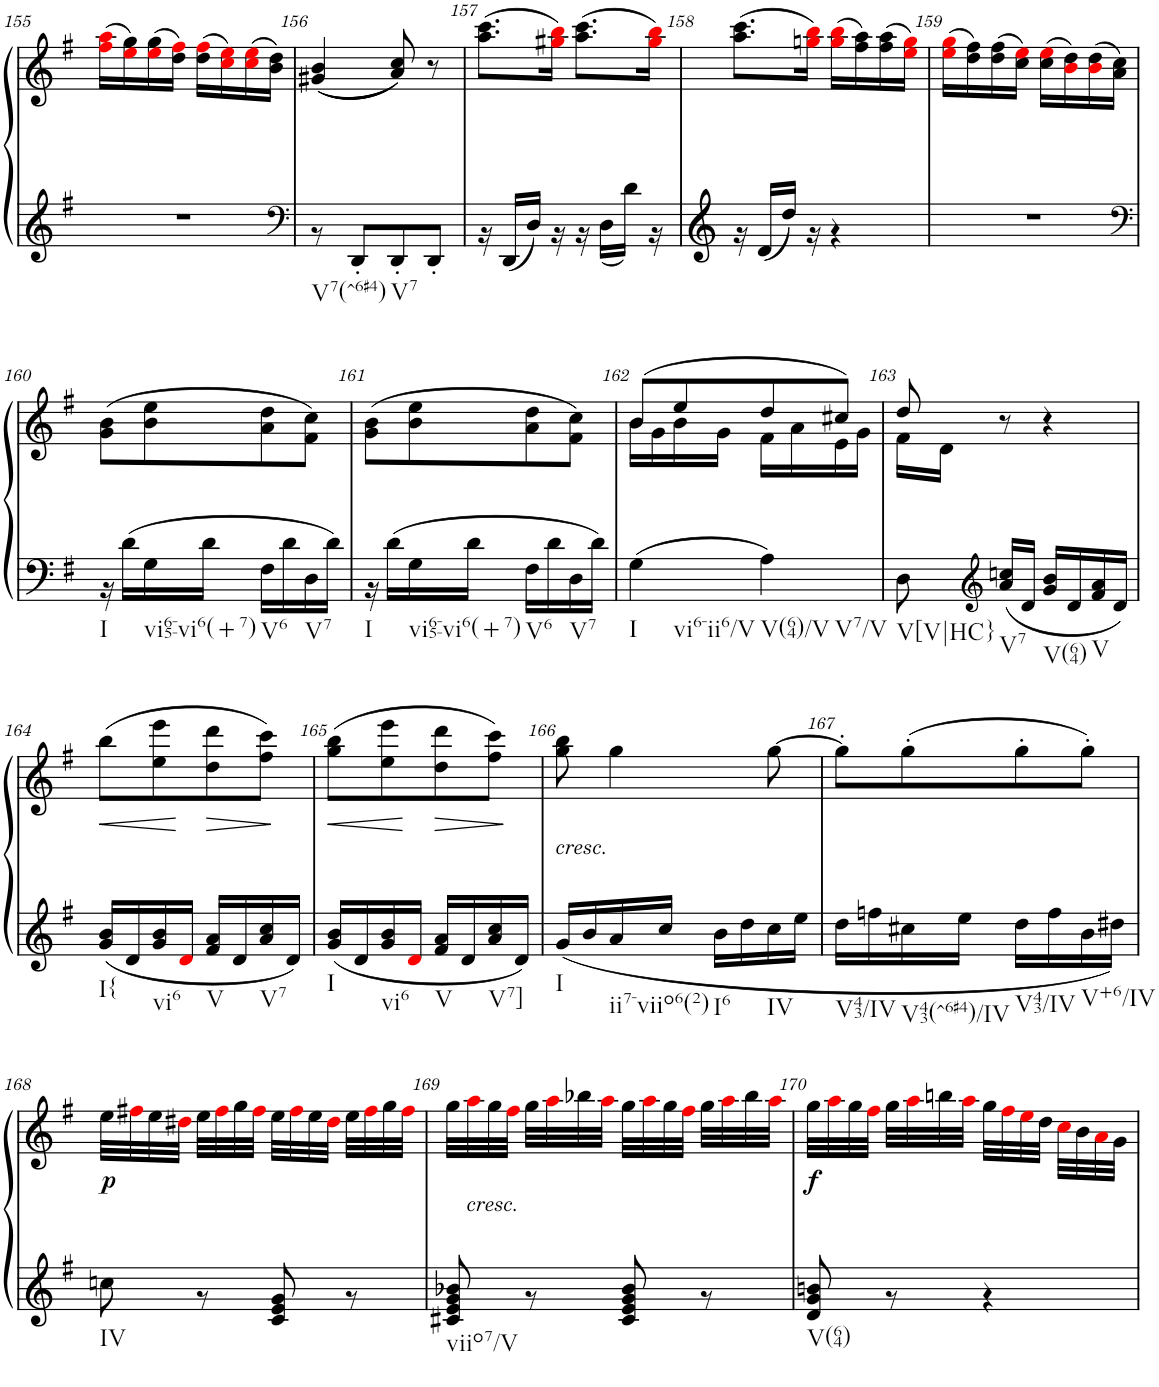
**kern	**kern	**dynam
*part1	*part1	*part1
*staff2	*staff1	*staff1/2
*I"Piano	*	*
*I'Pno	*	*
!!LO:PB:g=z
*clefG2	*clefG2	*
*k[f#]	*k[f#]	*
*G:	*G:	*
*M2/4	*M2/4	*
=155	=155	=155
2r	(16ff#i\ 16aai\LL	.
.	16eei\ 16gg\)	.
.	(16eei\ 16gg\	.
.	16dd\ 16ff#i\JJ)	.
.	(16dd\ 16ff#i\LL	.
.	16cci\ 16eei\)	.
.	(16cci\ 16eei\	.
.	16b\ 16dd\JJ)	.
=156	=156	=156
*clefF4	*	*
*^	*	*
!LO:TX:b:t=V7(^6#4)	!	!	!
!LO:TX:b:t=V7	!	!	!
2ryy	8r	((4g#X/ 4b/	.
.	8DD'</L	.	.
.	8DD'</	8a/ 8cc/))	.
.	8DD'</J	8r	.
=157	=157	=157	=157
2ryy	16r	(8.aa\ 8.ccc\L	.
.	16DD/LL	.	.
.	16D/JJ	.	.
.	16r	16gg#Xi\ 16bbi\Jk)	.
.	16r	(8.aa\ 8.ccc\L	.
.	16D\LL	.	.
.	16d\JJ	.	.
.	16r	16gg#i\ 16bbi\Jk)	.
=158	=158	=158	=158
2ryy	16r	(8.aa\ 8.ccc\L	.
.	16d/LL	.	.
.	16dd/JJ	.	.
.	16r	16ggni\ 16bbi\Jk)	.
.	4r	(16ggi\ 16bbi\LL	.
.	.	16ff#\ 16aa\)	.
.	.	(16ff#\ 16aa\	.
.	.	16eei\ 16ggi\JJ)	.
*v	*v	*	*
=159	=159	=159
2r	(16eei\ 16ggi\LL	.
.	16dd\ 16ff#\)	.
.	(16dd\ 16ff#\	.
.	16cc\ 16eei\JJ)	.
.	(16cc\ 16eei\LL	.
.	16bi\ 16dd\)	.
.	(16bi\ 16dd\	.
.	16a\ 16cc\JJ)	.
!!LO:LB:g=z
=160	=160	=160
*clefF4	*	*
*^	*	*
!LO:TX:b:t=I	!	!	!
!LO:TX:b:t=vi65-vi6(+7)	!	!	!
!LO:TX:b:t=V6	!	!	!
!LO:TX:b:t=V7	!	!	!
2ryy	16r	(8g\ 8b\L	.
.	16d\LL	.	.
.	16G\	8b\ 8ee\	.
.	16d\JJ	.	.
.	16F#\LL	8a\ 8dd\	.
.	16d\	.	.
.	16D\	8f#\ 8cc\J)	.
.	16d\JJ	.	.
=161	=161	=161	=161
!LO:TX:b:t=I	!	!	!
!LO:TX:b:t=vi65-vi6(+7)	!	!	!
!LO:TX:b:t=V6	!	!	!
!LO:TX:b:t=V7	!	!	!
2ryy	16r	(8g\ 8b\L	.
.	16d\LL	.	.
.	16G\	8b\ 8ee\	.
.	16d\JJ	.	.
.	16F#\LL	8a\ 8dd\	.
.	16d\	.	.
.	16D\	8f#\ 8cc\J)	.
.	16d\JJ	.	.
=162	=162	=162	=162
*	*	*^	*
!LO:TX:b:t=I	!	!	!	!
!LO:TX:b:t=vi6-ii6/V	!	!	!	!
!LO:TX:b:t=V(64)/V	!	!	!	!
!LO:TX:b:t=V7/V	!	!	!	!
2ryy	4G\	(8b/L	16b\LL	.
.	.	.	16g\	.
.	.	8ee/	16b\	.
.	.	.	16g\JJ	.
.	4A\	8dd/	16f#\LL	.
.	.	.	16a\	.
.	.	8cc#X/J)	16e\	.
.	.	.	16g\JJ	.
=163	=163	=163	=163	=163
!LO:TX:b:t=V[V|HC}	!	!	!	!
!LO:TX:b:t=V7	!	!	!	!
!LO:TX:b:t=V(64)	!	!	!	!
!LO:TX:b:t=V	!	!	!	!
2ryy	8D\	8dd/	16f#\LL	.
.	.	.	16d\JJ	.
*clefG2	*	*	*	*
.	16a/ 16ccn/LL	8r	4.ryy	.
.	16d/JJ	.	.	.
.	16g/ 16b/LL	4r	.	.
.	16d/	.	.	.
.	16f#/ 16a/	.	.	.
.	16d/JJ	.	.	.
*	*	*v	*v	*
!!LO:LB:g=z
=164	=164	=164	=164
!LO:TX:b:t=I{	!	!	!
!LO:TX:b:t=vi6	!	!	!
!LO:TX:b:t=V	!	!	!
!LO:TX:b:t=V7	!	!	!
!	!	!	!LO:HP:b
2ryy	16g/ 16b/LL	(8bb\L	<
.	16d/	.	.
.	16g/ 16b/	8ee\ 8eee\	.
.	16di/JJ	.	.
!	!	!	!LO:HP:b
.	16f#/ 16a/LL	8dd\ 8ddd\	>
.	16d/	.	.
.	16a/ 16cc/	8ff#\ 8ccc\J)	[
.	16d/JJ	.	.
=165	=165	=165	=165
!LO:TX:b:t=I	!	!	!
!LO:TX:b:t=vi6	!	!	!
!LO:TX:b:t=V	!	!	!
!LO:TX:b:t=V7]	!	!	!
!	!	!	!LO:HP:b
2ryy	16g/ 16b/LL	(8gg\ 8bb\L	<
.	16d/	.	.
.	16g/ 16b/	8ee\ 8eee\	]
.	16di/JJ	.	.
.	16f#/ 16a/LL	8dd\ 8ddd\	.
.	16d/	.	.
.	16a/ 16cc/	8ff#\ 8ccc\J)	[
.	16d/JJ	.	.
=166	=166	=166	=166
!	!	!LO:TX:b:i:t=cresc.	!
!LO:TX:b:t=I	!	!	!
!LO:TX:b:t=ii7-viio6(2)	!	!	!
!LO:TX:b:t=I6	!	!	!
!LO:TX:b:t=IV	!	!	!
2ryy	16g/LL	8gg\ 8bb\	.
.	16b/	.	.
.	16a/	4gg\	.
.	16cc/JJ	.	.
.	16b\LL	.	.
.	16dd\	.	.
.	16cc\	[8gg\	.
.	16ee\JJ	.	.
=167	=167	=167	=167
!LO:TX:b:t=V43/IV	!	!	!
!LO:TX:b:t=V43(^6#4)/IV	!	!	!
!LO:TX:b:t=V43/IV	!	!	!
!LO:TX:b:t=V+6/IV	!	!	!
2ryy	16dd\LL	8gg'\L]	.
.	16ffn\	.	.
.	16cc#X\	(8gg'\	.
.	16ee\JJ	.	.
.	16dd\LL	8gg'\	.
.	16ff\	.	.
.	16b\	8gg'\J)	.
.	16dd#X\JJ	.	.
!!LO:LB:g=z
=168	=168	=168	=168
!LO:TX:b:t=IV	!	!	!
!	!	!	!LO:DY:b
2ryy	8ccn\	32ee\LLL	p
.	.	32ff#Xi\	.
.	.	32ee\	.
.	.	32dd#Xi\JJJ	.
.	8r	32ee\LLL	.
.	.	32ff#i\	.
.	.	32gg\	.
.	.	32ff#i\JJJ	.
.	8c/ 8e/ 8g/	32ee\LLL	.
.	.	32ff#i\	.
.	.	32ee\	.
.	.	32dd#i\JJJ	.
.	8r	32ee\LLL	.
.	.	32ff#i\	.
.	.	32gg\	.
.	.	32ff#i\JJJ	.
=169	=169	=169	=169
!LO:TX:b:t=viio7/V	!	!	!
2ryy	8c#X/ 8e/ 8g/ 8b-X/	32gg\LLL	.
!	!	!LO:TX:b:i:t=cresc.	!
.	.	32aai\	.
.	.	32gg\	.
.	.	32ff#i\JJJ	.
.	8r	32gg\LLL	.
.	.	32aai\	.
.	.	32bb-X\	.
.	.	32aai\JJJ	.
.	8c#/ 8e/ 8g/ 8b-/	32gg\LLL	.
.	.	32aai\	.
.	.	32gg\	.
.	.	32ff#i\JJJ	.
.	8r	32gg\LLL	.
.	.	32aai\	.
.	.	32bb-\	.
.	.	32aai\JJJ	.
=170	=170	=170	=170
!LO:TX:b:t=V(64)	!	!	!
!	!	!	!LO:DY:b
2ryy	8d/ 8g/ 8bn/	32gg\LLL	f
.	.	32aai\	.
.	.	32gg\	.
.	.	32ff#i\JJJ	.
.	8r	32gg\LLL	.
.	.	32aai\	.
.	.	32bbn\	.
.	.	32aai\JJJ	.
.	4r	32gg\LLL	.
.	.	32ff#i\	.
.	.	32eei\	.
.	.	32dd\JJJ	.
.	.	32cci\LLL	.
.	.	32b\	.
.	.	32ai\	.
.	.	32g\JJJ	.
*v	*v	*	*
=	=	=
*-	*-	*-
